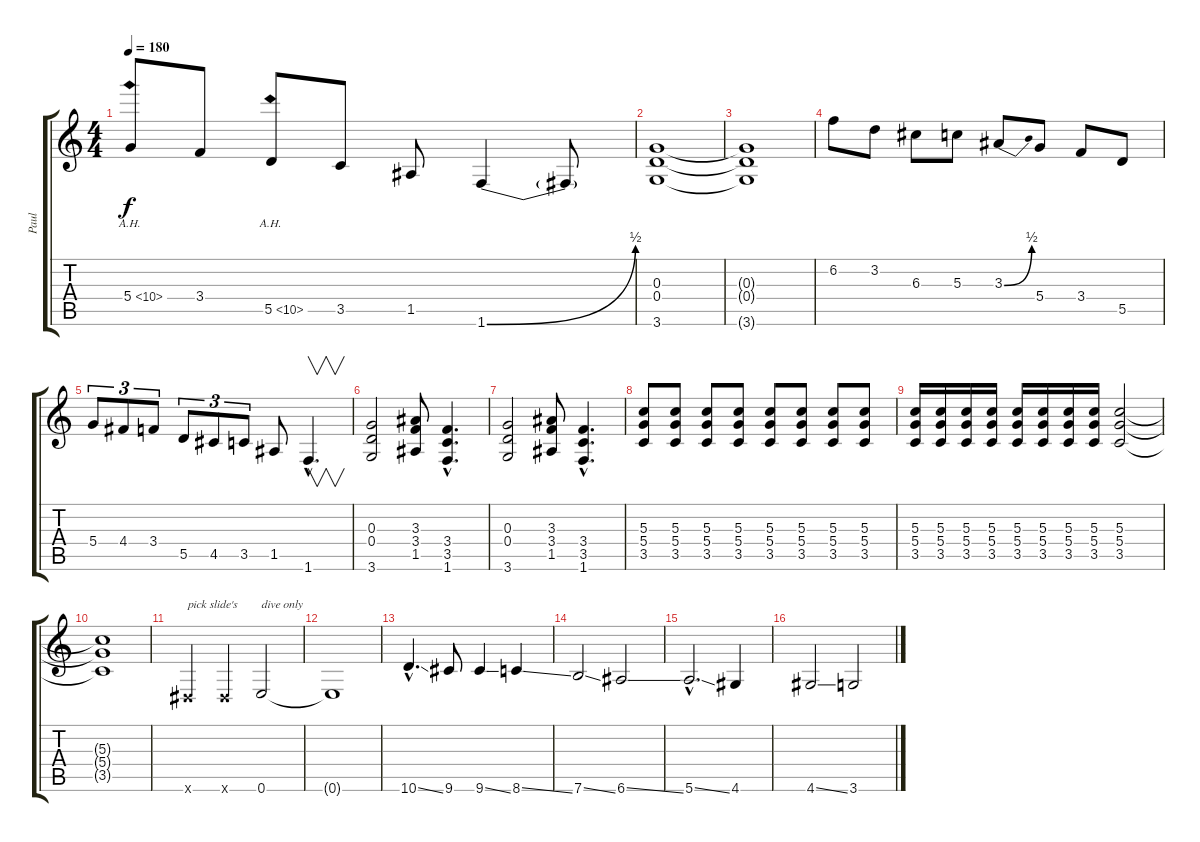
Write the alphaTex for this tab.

\track ("Paul" "Paul") {instrument distortionguitar}
\staff {score tabs}
\tuning (E4 B3 G3 D3 A2 E2) {hide}
\ts (4 4)
\tempo 180
\clef g2
\ks c
5.4{ah 5}.8{dy f} 3.4.8 5.5{ah 5}.8 3.5.8 1.5.8 1.6{be (bend 0 0 60 2)}.4 1.6{t}.8 |
(0.3 0.4 3.6).1 |
(0.3{t} 0.4{t} 3.6{t}).1 |
6.2.8 3.2.8 6.3.8 5.3.8 3.3{be (bend 0 0 60 2)}.8 5.4.8 3.4.8 5.5.8 |
5.4.8{tu (3 2)} 4.4.8{tu (3 2)} 3.4.8{tu (3 2)} 5.5.8{tu (3 2)} 4.5.8{tu (3 2)} 3.5.8{tu (3 2)} 1.5.8 1.6{hac}.4{v d} |
(0.3 0.4 3.6).2 (3.3 3.4 1.5).8 (3.4{hac} 3.5{hac} 1.6{hac}).4{d} |
(0.3 0.4 3.6).2 (3.3 3.4 1.5).8 (3.4{hac} 3.5{hac} 1.6{hac}).4{d} |
(5.3 5.4 3.5).8 (5.3 5.4 3.5).8 (5.3 5.4 3.5).8 (5.3 5.4 3.5).8 (5.3 5.4 3.5).8 (5.3 5.4 3.5).8 (5.3 5.4 3.5).8 (5.3 5.4 3.5).8 |
(5.3 5.4 3.5).16 (5.3 5.4 3.5).16 (5.3 5.4 3.5).16 (5.3 5.4 3.5).16 (5.3 5.4 3.5).16 (5.3 5.4 3.5).16 (5.3 5.4 3.5).16 (5.3 5.4 3.5).16 (5.3 5.4 3.5).2 |
(5.3{t} 5.4{t} 3.5{t}).1 |
-1.6{x}.4{txt "pick slide's"} -1.6{x}.4 0.6.2{txt "dive only"} |
0.6{t}.1 |
10.6{ss hac}.4{d} 9.6.8 9.6{ss}.4 8.6{ss}.4 |
7.6{ss}.2 6.6{ss}.2 |
5.6{ss hac}.2{d} 4.6.4 |
4.6{ss}.2 3.6{ss}.2
